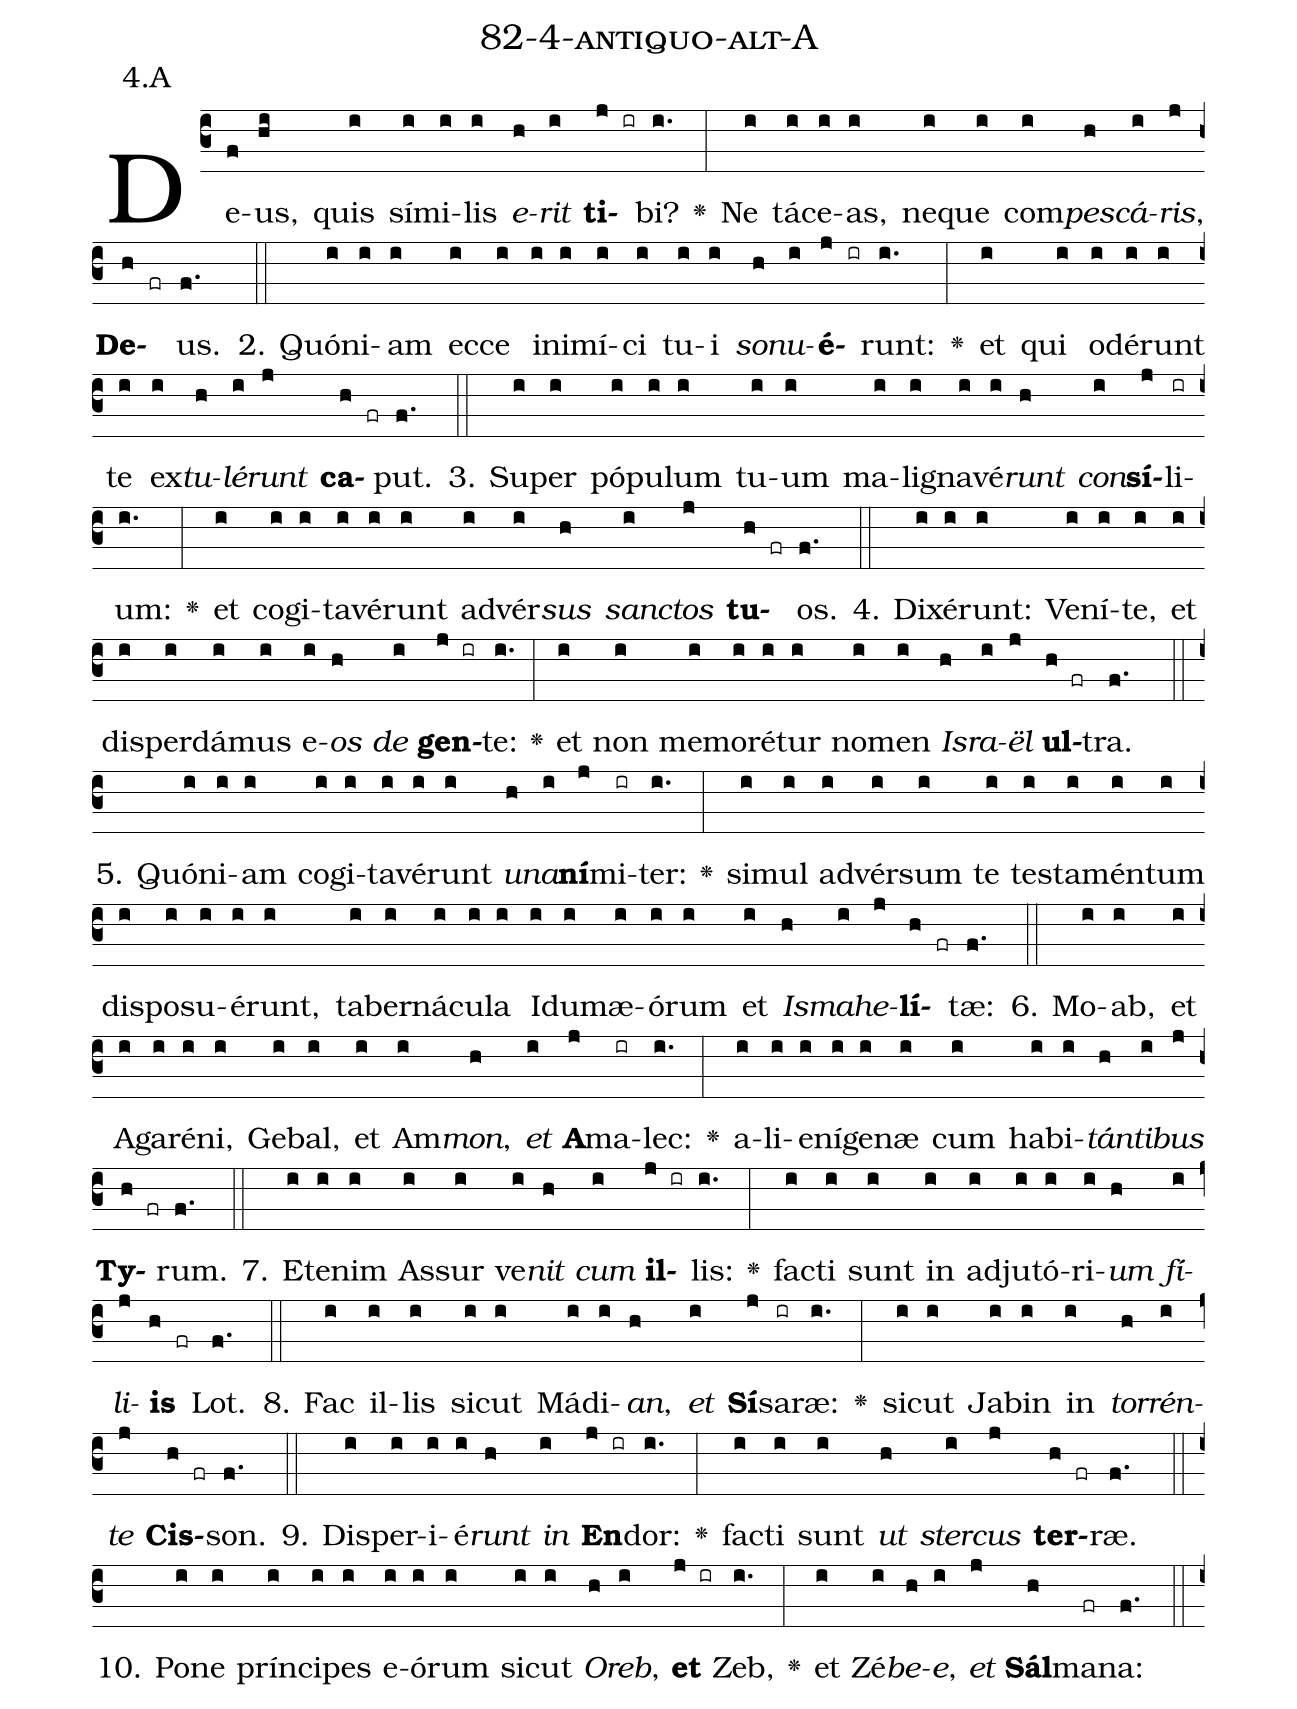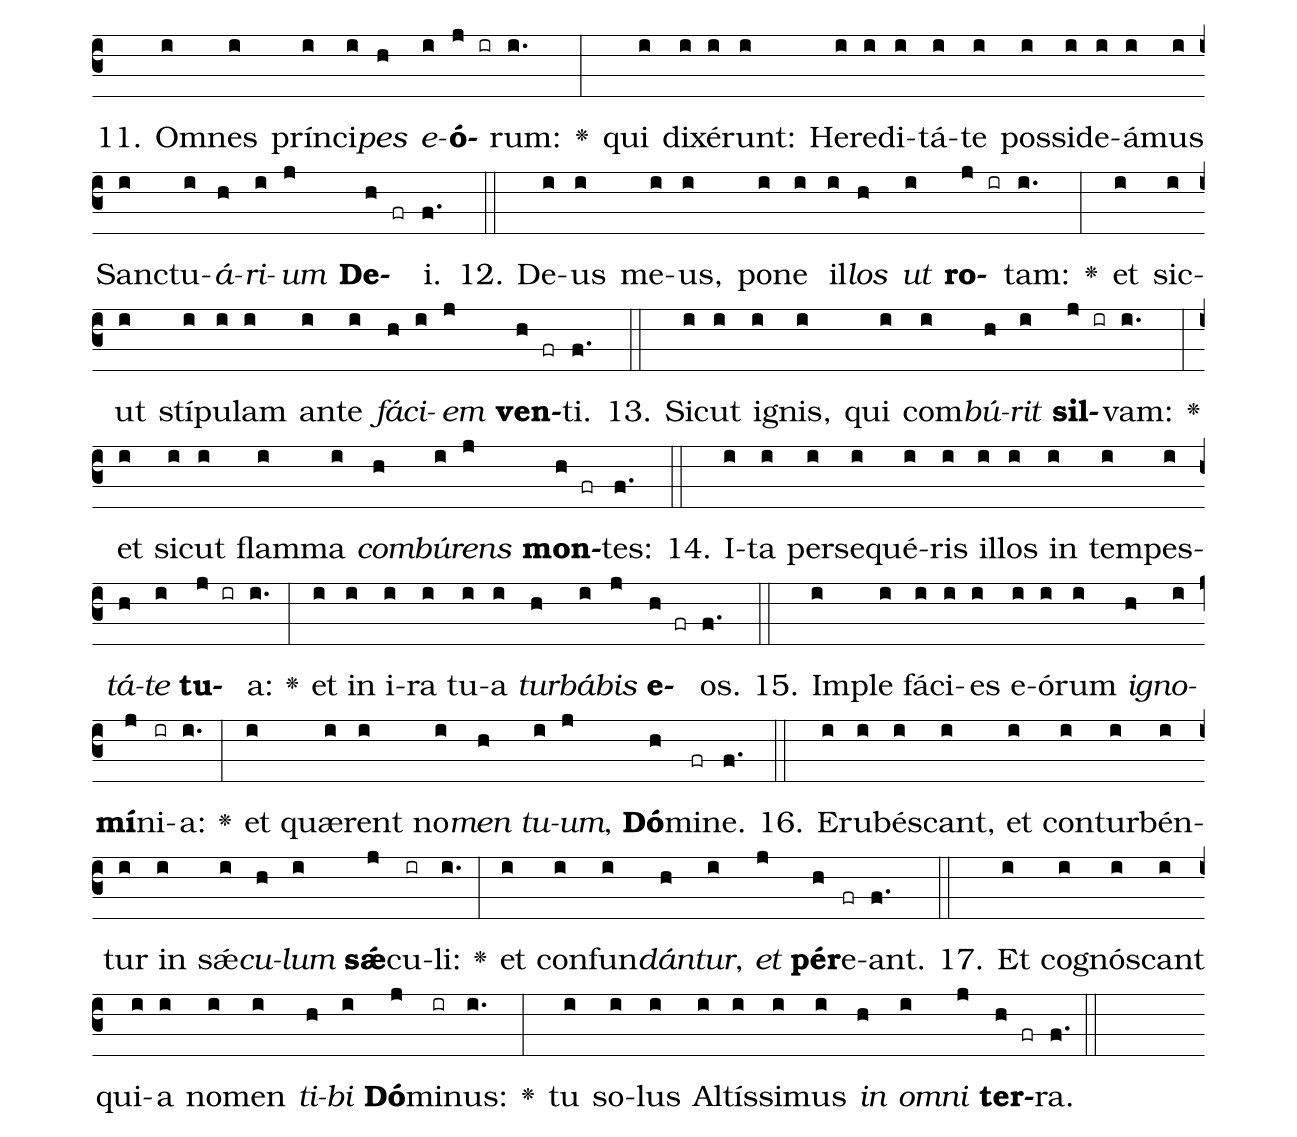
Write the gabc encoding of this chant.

name: 82-4-antiquo-alt-A;
annotation: 4.A;
%%
(c3)De(f)us,(hi) quis(i) sí(i)mi(i)lis(i) <i>e</i>(h)<i>rit</i>(i) <b>ti</b>(j ir)bi?(i.) <v>\greheightstar</v>(:) Ne(i) tá(i)ce(i)as,(i) ne(i)que(i) com(i)<i>pes</i>(h)<i>cá</i>(i)<i>ris</i>,(j) <b>De</b>(h fr)us.(f.) (::)
2. Quón(i)i(i)am(i) ec(i)ce(i) in(i)i(i)mí(i)ci(i) tu(i)i(i) <i>so</i>(h)<i>nu</i>(i)<b>é</b>(j ir)runt:(i.) <v>\greheightstar</v>(:) et(i) qui(i) o(i)dé(i)runt(i) te(i) ex(i)<i>tu</i>(h)<i>lé</i>(i)<i>runt</i>(j) <b>ca</b>(h fr)put.(f.) (::)
3. Su(i)per(i) pó(i)pu(i)lum(i) tu(i)um(i) ma(i)li(i)gna(i)vé(i)<i>runt</i>(h) <i>con</i>(i)<b>sí</b>(j)li(ir)um:(i.) <v>\greheightstar</v>(:) et(i) co(i)gi(i)ta(i)vé(i)runt(i) ad(i)vér(i)<i>sus</i>(h) <i>sanc</i>(i)<i>tos</i>(j) <b>tu</b>(h fr)os.(f.) (::)
4. Di(i)xé(i)runt:(i) Ve(i)ní(i)te,(i) et(i) dis(i)per(i)dá(i)mus(i) e(i)<i>os</i>(h) <i>de</i>(i) <b>gen</b>(j ir)te:(i.) <v>\greheightstar</v>(:) et(i) non(i) me(i)mo(i)ré(i)tur(i) no(i)men(i) <i>Is</i>(h)<i>ra</i>(i)<i>ël</i>(j) <b>ul</b>(h fr)tra.(f.) (::)
5. Quón(i)i(i)am(i) co(i)gi(i)ta(i)vé(i)runt(i) <i>u</i>(h)<i>na</i>(i)<b>ní</b>(j)mi(ir)ter:(i.) <v>\greheightstar</v>(:) si(i)mul(i) ad(i)vér(i)sum(i) te(i) tes(i)ta(i)mén(i)tum(i) dis(i)po(i)su(i)é(i)runt,(i) ta(i)ber(i)ná(i)cu(i)la(i) I(i)du(i)mæ(i)ó(i)rum(i) et(i) <i>Is</i>(h)<i>ma</i>(i)<i>he</i>(j)<b>lí</b>(h fr)tæ:(f.) (::)
6. Mo(i)ab,(i) et(i) A(i)ga(i)ré(i)ni,(i) Ge(i)bal,(i) et(i) Am(i)<i>mon</i>,(h) <i>et</i>(i) <b>A</b>(j)ma(ir)lec:(i.) <v>\greheightstar</v>(:) a(i)li(i)e(i)ní(i)ge(i)næ(i) cum(i) ha(i)bi(i)<i>tán</i>(h)<i>ti</i>(i)<i>bus</i>(j) <b>Ty</b>(h fr)rum.(f.) (::)
7. Et(i)e(i)nim(i) As(i)sur(i) ve(i)<i>nit</i>(h) <i>cum</i>(i) <b>il</b>(j ir)lis:(i.) <v>\greheightstar</v>(:) fac(i)ti(i) sunt(i) in(i) ad(i)ju(i)tó(i)ri(i)<i>um</i>(h) <i>fí</i>(i)<i>li</i>(j)<b>is</b>(h fr) Lot.(f.) (::)
8. Fac(i) il(i)lis(i) sic(i)ut(i) Má(i)di(i)<i>an</i>,(h) <i>et</i>(i) <b>Sí</b>(j)sa(ir)ræ:(i.) <v>\greheightstar</v>(:) sic(i)ut(i) Ja(i)bin(i) in(i) <i>tor</i>(h)<i>rén</i>(i)<i>te</i>(j) <b>Cis</b>(h fr)son.(f.) (::)
9. Dis(i)per(i)i(i)é(i)<i>runt</i>(h) <i>in</i>(i) <b>En</b>(j ir)dor:(i.) <v>\greheightstar</v>(:) fac(i)ti(i) sunt(i) <i>ut</i>(h) <i>ster</i>(i)<i>cus</i>(j) <b>ter</b>(h fr)ræ.(f.) (::)
10. Po(i)ne(i) prín(i)ci(i)pes(i) e(i)ó(i)rum(i) sic(i)ut(i) <i>O</i>(h)<i>reb</i>,(i) <b>et</b>(j ir) Zeb,(i.) <v>\greheightstar</v>(:) et(i) Zé(i)<i>be</i>(h)<i>e</i>,(i) <i>et</i>(j) <b>Sál</b>(h)ma(fr)na:(f.) (::)
11. Om(i)nes(i) prín(i)ci(i)<i>pes</i>(h) <i>e</i>(i)<b>ó</b>(j ir)rum:(i.) <v>\greheightstar</v>(:) qui(i) di(i)xé(i)runt:(i) He(i)re(i)di(i)tá(i)te(i) pos(i)si(i)de(i)á(i)mus(i) Sanc(i)tu(i)<i>á</i>(h)<i>ri</i>(i)<i>um</i>(j) <b>De</b>(h fr)i.(f.) (::)
12. De(i)us(i) me(i)us,(i) po(i)ne(i) il(i)<i>los</i>(h) <i>ut</i>(i) <b>ro</b>(j ir)tam:(i.) <v>\greheightstar</v>(:) et(i) sic(i)ut(i) stí(i)pu(i)lam(i) an(i)te(i) <i>fá</i>(h)<i>ci</i>(i)<i>em</i>(j) <b>ven</b>(h fr)ti.(f.) (::)
13. Sic(i)ut(i) i(i)gnis,(i) qui(i) com(i)<i>bú</i>(h)<i>rit</i>(i) <b>sil</b>(j ir)vam:(i.) <v>\greheightstar</v>(:) et(i) sic(i)ut(i) flam(i)ma(i) <i>com</i>(h)<i>bú</i>(i)<i>rens</i>(j) <b>mon</b>(h fr)tes:(f.) (::)
14. I(i)ta(i) per(i)se(i)qué(i)ris(i) il(i)los(i) in(i) tem(i)pes(i)<i>tá</i>(h)<i>te</i>(i) <b>tu</b>(j ir)a:(i.) <v>\greheightstar</v>(:) et(i) in(i) i(i)ra(i) tu(i)a(i) <i>tur</i>(h)<i>bá</i>(i)<i>bis</i>(j) <b>e</b>(h fr)os.(f.) (::)
15. Im(i)ple(i) fá(i)ci(i)es(i) e(i)ó(i)rum(i) <i>i</i>(h)<i>gno</i>(i)<b>mí</b>(j)ni(ir)a:(i.) <v>\greheightstar</v>(:) et(i) quæ(i)rent(i) no(i)<i>men</i>(h) <i>tu</i>(i)<i>um</i>,(j) <b>Dó</b>(h)mi(fr)ne.(f.) (::)
16. E(i)ru(i)bés(i)cant,(i) et(i) con(i)tur(i)bén(i)tur(i) in(i) sǽ(i)<i>cu</i>(h)<i>lum</i>(i) <b>sǽ</b>(j)cu(ir)li:(i.) <v>\greheightstar</v>(:) et(i) con(i)fun(i)<i>dán</i>(h)<i>tur</i>,(i) <i>et</i>(j) <b>pér</b>(h)e(fr)ant.(f.) (::)
17. Et(i) co(i)gnós(i)cant(i) qui(i)a(i) no(i)men(i) <i>ti</i>(h)<i>bi</i>(i) <b>Dó</b>(j)mi(ir)nus:(i.) <v>\greheightstar</v>(:) tu(i) so(i)lus(i) Al(i)tís(i)si(i)mus(i) <i>in</i>(h) <i>om</i>(i)<i>ni</i>(j) <b>ter</b>(h fr)ra.(f.) (::)
